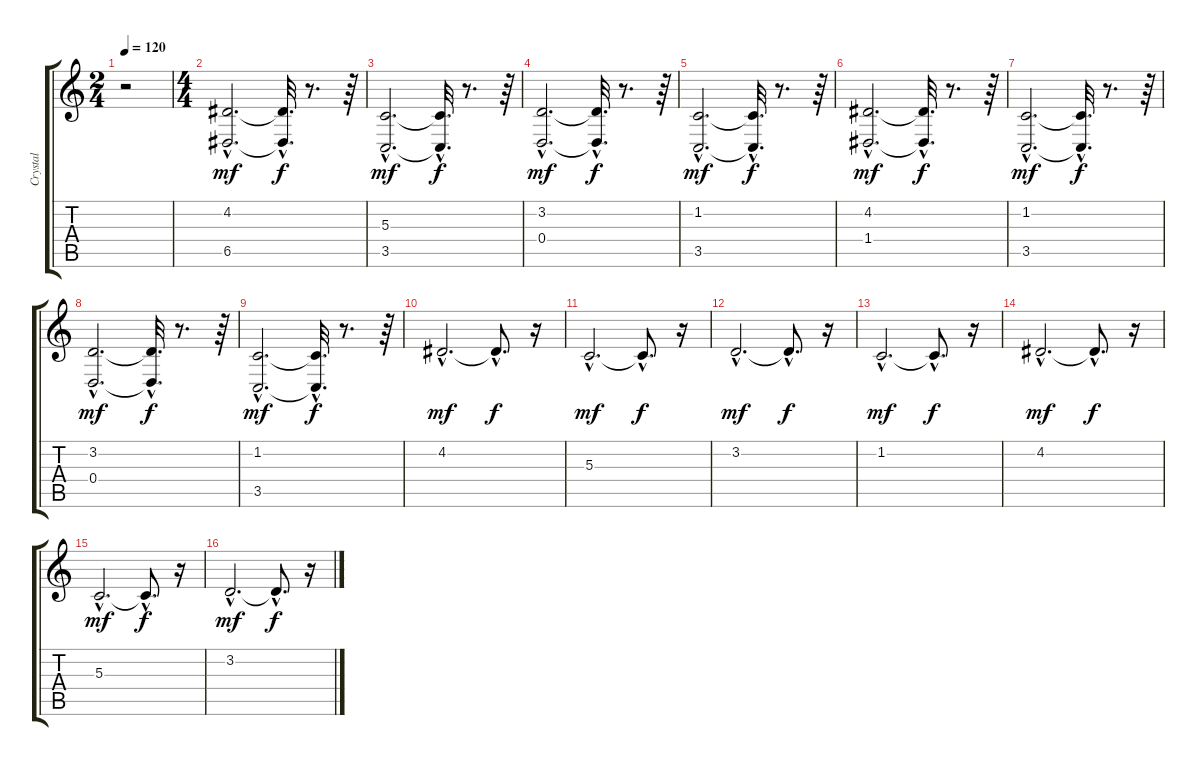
\track ("Crystal" "Crystal") {instrument fx3crystal}
\staff {score tabs}
\tuning (E4 B3 G3 D3 A2 E2) {hide}
\ts (2 4)
\tempo 120
\clef g2
\ks c
r.2{dy mf instrument fx3crystal} |
\ts (4 4)
(4.2{hac} 6.5{hac}).2{d} (4.2{hac t} 6.5{hac t}).32{d dy f} r.8{d} r.64 |
(5.3{hac} 3.5{hac}).2{d dy mf} (5.3{hac t} 3.5{hac t}).32{d dy f} r.8{d} r.64 |
(3.2{hac} 0.4{hac}).2{d dy mf} (3.2{hac t} 0.4{hac t}).32{d dy f} r.8{d} r.64 |
(1.2{hac} 3.5{hac}).2{d dy mf} (1.2{hac t} 3.5{hac t}).32{d dy f} r.8{d} r.64 |
(4.2{hac} 1.4{hac}).2{d dy mf} (4.2{hac t} 1.4{hac t}).32{d dy f} r.8{d} r.64 |
(1.2{hac} 3.5{hac}).2{d dy mf} (1.2{hac t} 3.5{hac t}).32{d dy f} r.8{d} r.64 |
(3.2{hac} 0.4{hac}).2{d dy mf} (3.2{hac t} 0.4{hac t}).32{d dy f} r.8{d} r.64 |
(1.2{hac} 3.5{hac}).2{d dy mf} (1.2{hac t} 3.5{hac t}).32{d dy f} r.8{d} r.64 |
4.2{hac}.2{d dy mf} 4.2{hac t}.8{d dy f} r.16 |
5.3{hac}.2{d dy mf} 5.3{hac t}.8{d dy f} r.16 |
3.2{hac}.2{d dy mf} 3.2{hac t}.8{d dy f} r.16 |
1.2{hac}.2{d dy mf} 1.2{hac t}.8{d dy f} r.16 |
4.2{hac}.2{d dy mf} 4.2{hac t}.8{d dy f} r.16 |
5.3{hac}.2{d dy mf} 5.3{hac t}.8{d dy f} r.16 |
3.2{hac}.2{d dy mf} 3.2{hac t}.8{d dy f} r.16
